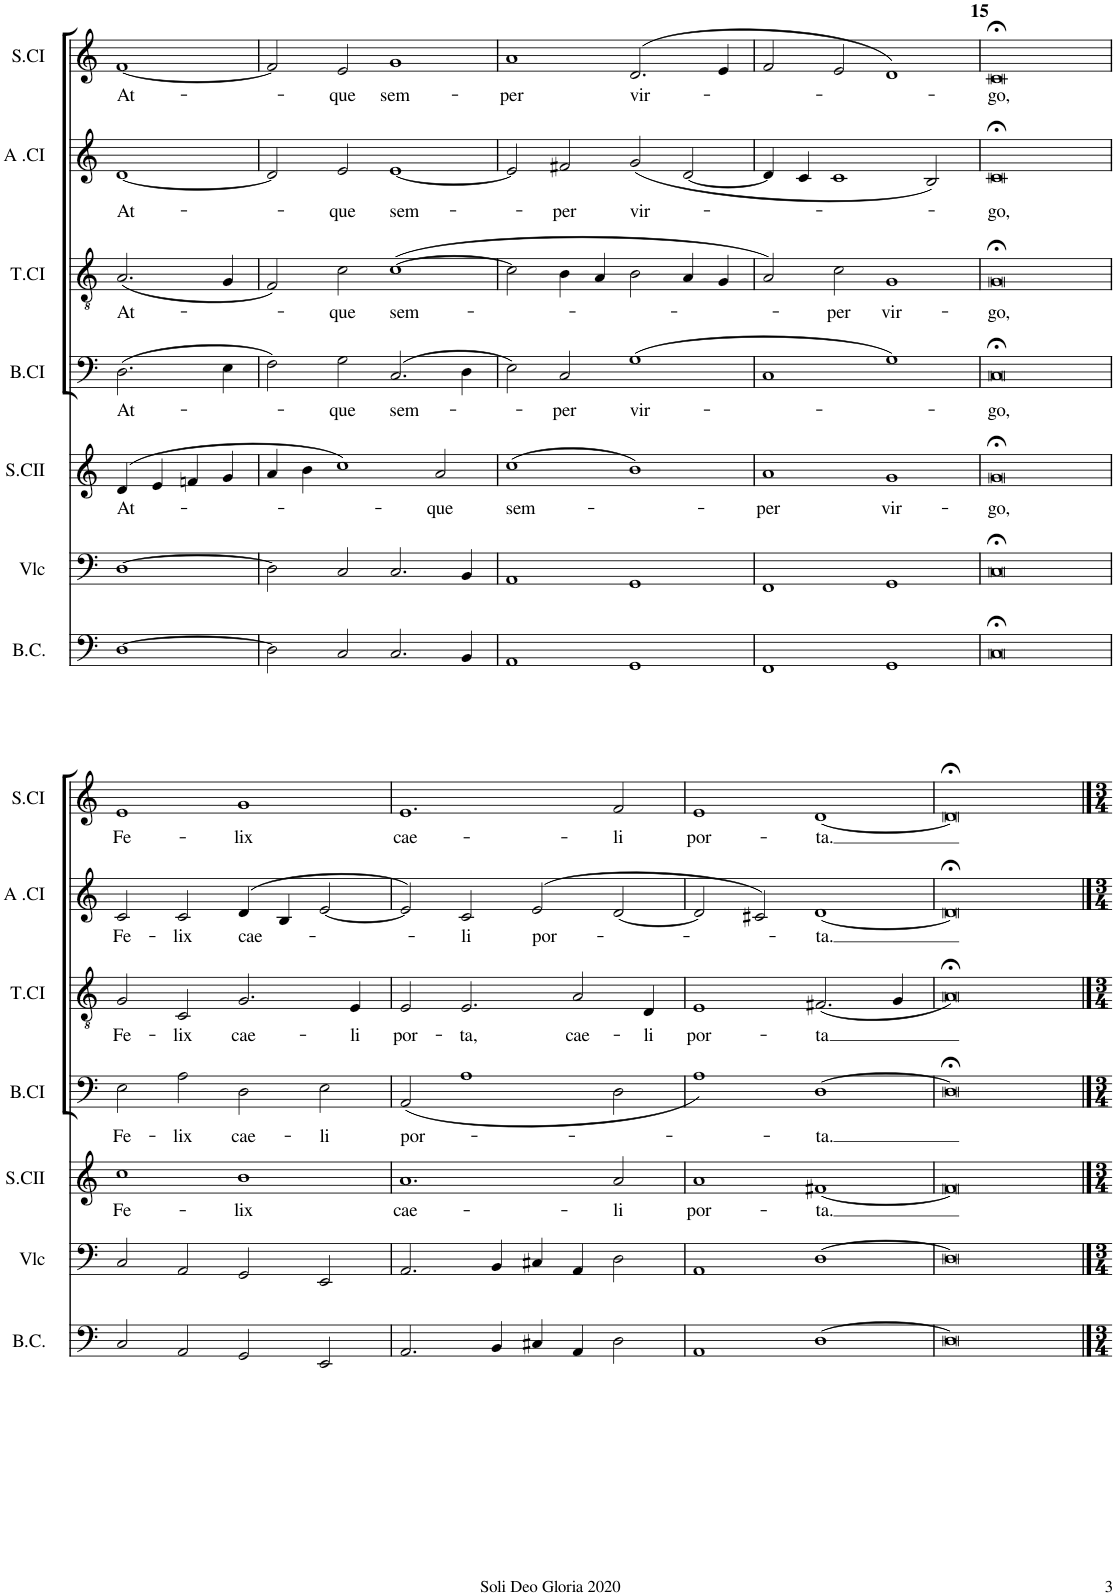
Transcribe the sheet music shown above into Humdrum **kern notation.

**kern	**kern	**kern	**text	**kern	**text	**kern	**text	**kern	**text	**kern	**text
*part7	*part6	*part5	*part5	*part4	*part4	*part3	*part3	*part2	*part2	*part1	*part1
*staff7	*staff6	*staff5	*staff5	*staff4	*staff4	*staff3	*staff3	*staff2	*staff2	*staff1	*staff1
*I"Basse Continue	*I"Violoncelle	*I"Soprano CII	*	*I"Basse CI	*	*I"Tenor CI	*	*I"Alto CI	*	*I"Soprano CI	*
*I'B.C.	*I'Vlc	*I'S.CII	*	*I'B.CI	*	*I'T.CI	*	*I'A .CI	*	*I'S.CI	*
!!LO:PB:g=z
*clefF4	*clefF4	*clefG2	*	*clefF4	*	*clefGv2	*	*clefG2	*	*clefG2	*
*k[]	*k[]	*k[]	*	*k[]	*	*k[]	*	*k[]	*	*k[]	*
*M4/2	*M4/2	*M4/2	*	*M4/2	*	*M4/2	*	*M4/2	*	*M4/2	*
=11	=11	=11	=11	=11	=11	=11	=11	=11	=11	=11	=11
!	!	!	!LO:LY:b	!	!LO:LY:b	!	!LO:LY:b	!	!LO:LY:b	!	!LO:LY:b
[1D	[1D	(4d/	At-	(2.D\	At-	(2.A/	At-	[1d	At-	[1f	At-
.	.	4e/	.	.	.	.	.	.	.	.	.
.	.	4fn/	.	.	.	.	.	.	.	.	.
.	.	4g/	.	4E\	.	4G/	.	.	.	.	.
=12	=12	=12	=12	=12	=12	=12	=12	=12	=12	=12	=12
2D\]	2D\]	4a/	.	2F\)	.	2F/)	.	2d/]	.	2f/]	.
.	.	4b\	.	.	.	.	.	.	.	.	.
!	!	!	!	!	!LO:LY:b	!	!LO:LY:b	!	!LO:LY:b	!	!LO:LY:b
2C/	2C/	1cc)	.	2G\	-que	2c\	-que	2e/	-que	2e/	-que
!	!	!	!	!	!LO:LY:b	!	!LO:LY:b	!	!LO:LY:b	!	!LO:LY:b
2.C/	2.C/	.	.	(2.C/	sem-	([1c	sem-	[1e	sem-	1g	sem-
!	!	!	!LO:LY:b	!	!	!	!	!	!	!	!
.	.	2a/	-que	.	.	.	.	.	.	.	.
4BB/	4BB/	.	.	4D\	.	.	.	.	.	.	.
=13	=13	=13	=13	=13	=13	=13	=13	=13	=13	=13	=13
!	!	!	!LO:LY:b	!	!	!	!	!	!	!	!LO:LY:b
1AA	1AA	(1cc	sem-	2E\)	.	2c\]	.	2e/]	.	1a	-per
!	!	!	!	!	!LO:LY:b	!	!	!	!LO:LY:b	!	!
.	.	.	.	2C/	-per	4B\	.	2f#X/	-per	.	.
.	.	.	.	.	.	4A/	.	.	.	.	.
!	!	!	!	!	!LO:LY:b	!	!	!	!LO:LY:b	!	!LO:LY:b
1GG	1GG	1b)	.	(1G	vir-	2B\	.	(2g/	vir-	(>2.d/	vir-
.	.	.	.	.	.	4A/	.	[2d/	.	.	.
.	.	.	.	.	.	4G/	.	.	.	4e/	.
=14	=14	=14	=14	=14	=14	=14	=14	=14	=14	=14	=14
!	!	!	!LO:LY:b	!	!	!	!	!	!	!	!
1FF	1FF	1a	-per	1C	.	2A/)	.	4d/]	.	2f/	.
.	.	.	.	.	.	.	.	4c/	.	.	.
!	!	!	!	!	!	!	!LO:LY:b	!	!	!	!
.	.	.	.	.	.	2c\	-per	1c	.	2e/	.
!	!	!	!LO:LY:b	!	!	!	!LO:LY:b	!	!	!	!
1GG	1GG	1g	vir-	1G)	.	1G	vir-	.	.	1d)	.
.	.	.	.	.	.	.	.	2B/)	.	.	.
=15	=15	=15	=15	=15	=15	=15	=15	=15	=15	=15	=15
!	!	!	!LO:LY:b	!	!LO:LY:b	!	!LO:LY:b	!	!LO:LY:b	!	!LO:LY:b
0C;<	0C;<	0g;<	-go,	0C;<	-go,	0G;<	-go,	0c;<	-go,	0c;<	-go,
!!LO:LB:g=z
=16	=16	=16	=16	=16	=16	=16	=16	=16	=16	=16	=16
!	!	!	!LO:LY:b	!	!LO:LY:b	!	!LO:LY:b	!	!LO:LY:b	!	!LO:LY:b
2C/	2C/	1cc	Fe-	2E\	Fe-	2G/	Fe-	2c/	Fe-	1e	Fe-
!	!	!	!	!	!LO:LY:b	!	!LO:LY:b	!	!LO:LY:b	!	!
2AA/	2AA/	.	.	2A\	-lix	2C/	-lix	2c/	-lix	.	.
!	!	!	!LO:LY:b	!	!LO:LY:b	!	!LO:LY:b	!	!LO:LY:b	!	!LO:LY:b
2GG/	2GG/	1b	-lix	2D\	cae-	2.G/	cae-	(>4d/	cae-	1g	-lix
.	.	.	.	.	.	.	.	4B/	.	.	.
!	!	!	!	!	!LO:LY:b	!	!	!	!	!	!
2EE/	2EE/	.	.	2E\	-li	.	.	[2e/	.	.	.
!	!	!	!	!	!	!	!LO:LY:b	!	!	!	!
.	.	.	.	.	.	4E/	-li	.	.	.	.
=17	=17	=17	=17	=17	=17	=17	=17	=17	=17	=17	=17
!	!	!	!LO:LY:b	!	!LO:LY:b	!	!LO:LY:b	!	!	!	!LO:LY:b
2.AA/	2.AA/	1.a	cae-	(<2AA/	por-	2E/	por-	2e/])	.	1.e	cae-
!	!	!	!	!	!	!	!LO:LY:b	!	!LO:LY:b	!	!
.	.	.	.	1A	.	2.E/	-ta,	2c/	-li	.	.
4BB/	4BB/	.	.	.	.	.	.	.	.	.	.
!	!	!	!	!	!	!	!	!	!LO:LY:b	!	!
4C#X/	4C#X/	.	.	.	.	.	.	(>2e/	por-	.	.
!	!	!	!	!	!	!	!LO:LY:b	!	!	!	!
4AA/	4AA/	.	.	.	.	2A/	cae-	.	.	.	.
!	!	!	!LO:LY:b	!	!	!	!	!	!	!	!LO:LY:b
2D\	2D\	2a/	-li	2D\	.	.	.	[2d/	.	2f/	-li
!	!	!	!	!	!	!	!LO:LY:b	!	!	!	!
.	.	.	.	.	.	4D/	-li	.	.	.	.
=18	=18	=18	=18	=18	=18	=18	=18	=18	=18	=18	=18
!	!	!	!LO:LY:b	!	!	!	!LO:LY:b	!	!	!	!LO:LY:b
1AA	1AA	1a	por-	1A)	.	1E	por-	2d/]	.	1e	por-
.	.	.	.	.	.	.	.	2c#X/)	.	.	.
!	!	!	!LO:LY:b	!	!LO:LY:b	!	!LO:LY:b	!	!LO:LY:b	!	!LO:LY:b
[1D	[1D	[1f#X	-ta.	[1D	-ta.	(2.F#X/	-ta	[1d	-ta.	[1d	-ta.
.	.	.	.	.	.	4G/	.	.	.	.	.
=19	=19	=19	=19	=19	=19	=19	=19	=19	=19	=19	=19
0D]	0D]	0f#]	.	0D;<]	.	0A;<)	.	0d;<]	.	0d;<]	.
==	==	==	==	==	==	==	==	==	==	==	==
*-	*-	*-	*-	*-	*-	*-	*-	*-	*-	*-	*-
